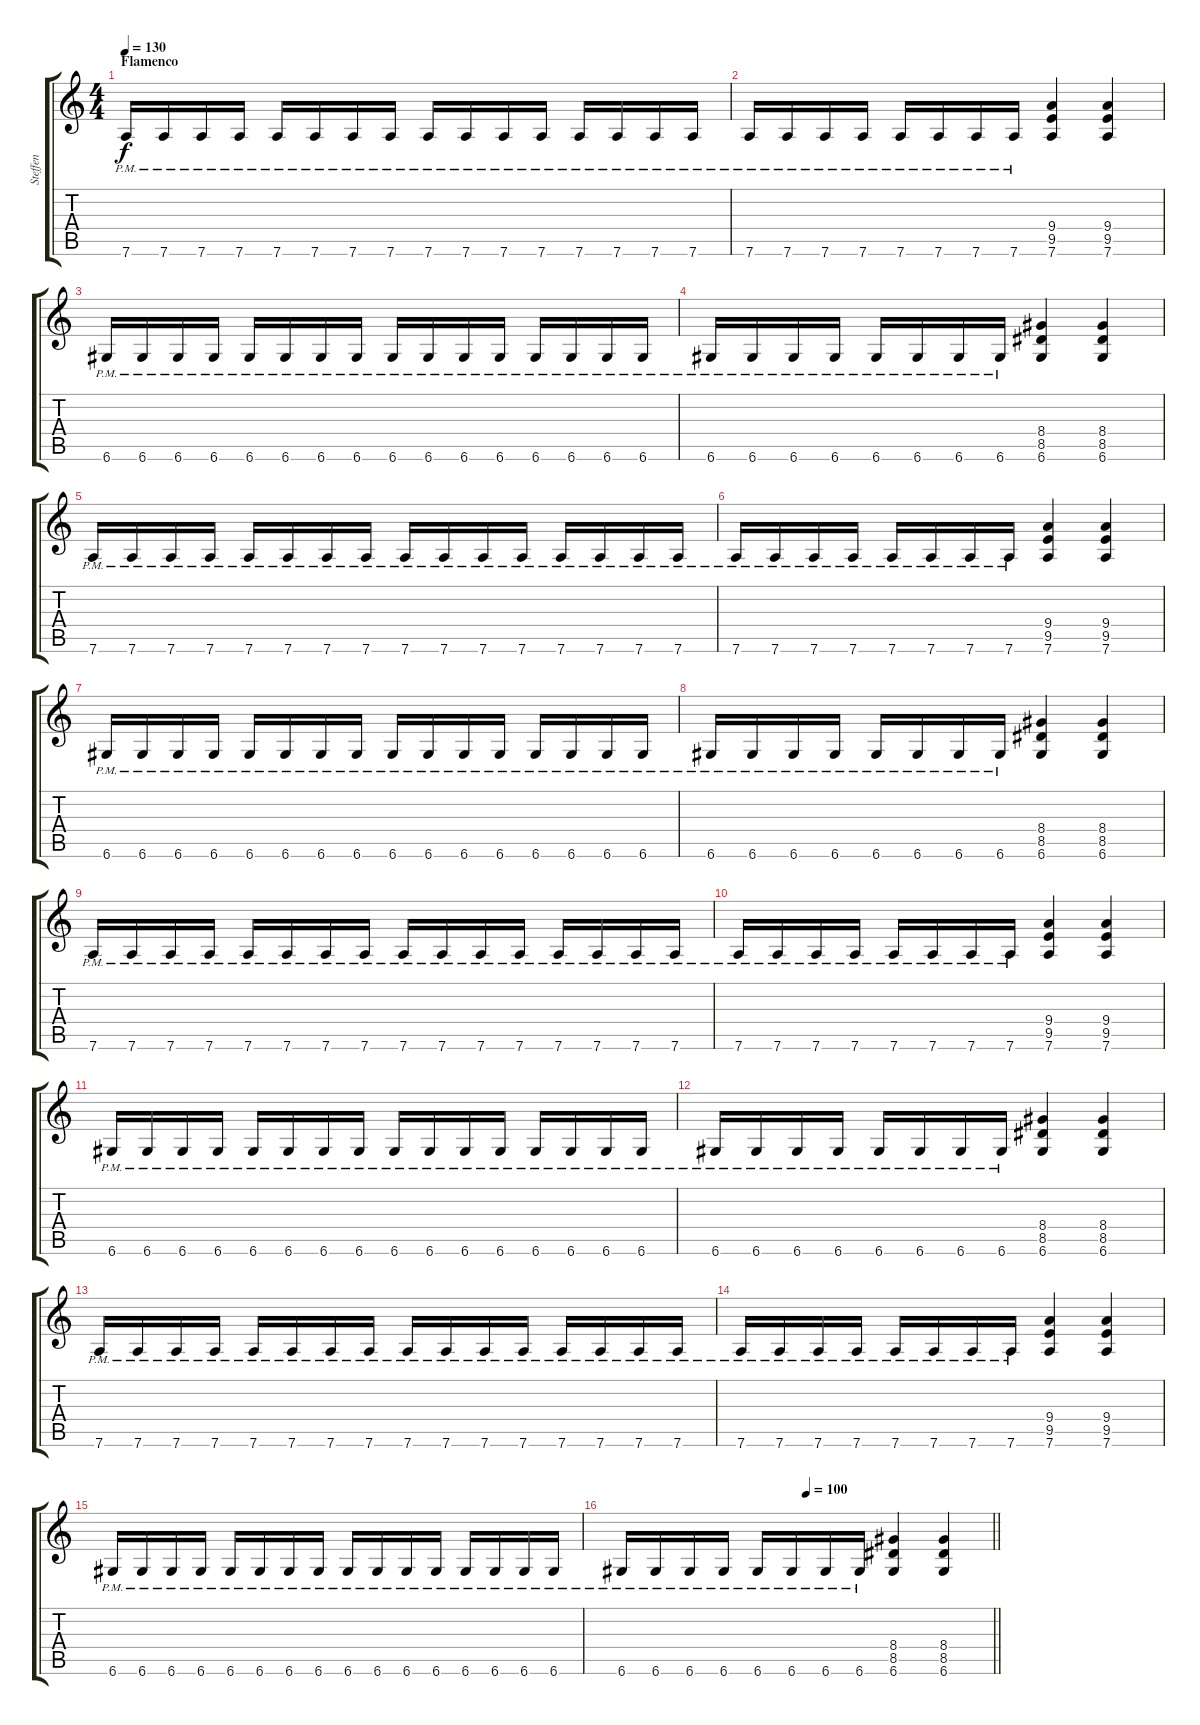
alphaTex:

\track ("Steffen" "Steffen") {instrument distortionguitar}
\staff {score tabs}
\tuning (D4 A3 F3 C3 G2 D2) {hide}
\ts (4 4)
\section ("" "Flamenco")
\tempo 130
\clef g2
\ks c
7.6{pm}.16{dy f} 7.6{pm}.16 7.6{pm}.16 7.6{pm}.16 7.6{pm}.16 7.6{pm}.16 7.6{pm}.16 7.6{pm}.16 7.6{pm}.16 7.6{pm}.16 7.6{pm}.16 7.6{pm}.16 7.6{pm}.16 7.6{pm}.16 7.6{pm}.16 7.6{pm}.16 |
7.6{pm}.16 7.6{pm}.16 7.6{pm}.16 7.6{pm}.16 7.6{pm}.16 7.6{pm}.16 7.6{pm}.16 7.6{pm}.16 (9.4 9.5 7.6).4 (9.4 9.5 7.6).4 |
6.6{pm}.16 6.6{pm}.16 6.6{pm}.16 6.6{pm}.16 6.6{pm}.16 6.6{pm}.16 6.6{pm}.16 6.6{pm}.16 6.6{pm}.16 6.6{pm}.16 6.6{pm}.16 6.6{pm}.16 6.6{pm}.16 6.6{pm}.16 6.6{pm}.16 6.6{pm}.16 |
6.6{pm}.16 6.6{pm}.16 6.6{pm}.16 6.6{pm}.16 6.6{pm}.16 6.6{pm}.16 6.6{pm}.16 6.6{pm}.16 (8.4 8.5 6.6).4 (8.4 8.5 6.6).4 |
7.6{pm}.16 7.6{pm}.16 7.6{pm}.16 7.6{pm}.16 7.6{pm}.16 7.6{pm}.16 7.6{pm}.16 7.6{pm}.16 7.6{pm}.16 7.6{pm}.16 7.6{pm}.16 7.6{pm}.16 7.6{pm}.16 7.6{pm}.16 7.6{pm}.16 7.6{pm}.16 |
7.6{pm}.16 7.6{pm}.16 7.6{pm}.16 7.6{pm}.16 7.6{pm}.16 7.6{pm}.16 7.6{pm}.16 7.6{pm}.16 (9.4 9.5 7.6).4 (9.4 9.5 7.6).4 |
6.6{pm}.16 6.6{pm}.16 6.6{pm}.16 6.6{pm}.16 6.6{pm}.16 6.6{pm}.16 6.6{pm}.16 6.6{pm}.16 6.6{pm}.16 6.6{pm}.16 6.6{pm}.16 6.6{pm}.16 6.6{pm}.16 6.6{pm}.16 6.6{pm}.16 6.6{pm}.16 |
6.6{pm}.16 6.6{pm}.16 6.6{pm}.16 6.6{pm}.16 6.6{pm}.16 6.6{pm}.16 6.6{pm}.16 6.6{pm}.16 (8.4 8.5 6.6).4 (8.4 8.5 6.6).4 |
7.6{pm}.16 7.6{pm}.16 7.6{pm}.16 7.6{pm}.16 7.6{pm}.16 7.6{pm}.16 7.6{pm}.16 7.6{pm}.16 7.6{pm}.16 7.6{pm}.16 7.6{pm}.16 7.6{pm}.16 7.6{pm}.16 7.6{pm}.16 7.6{pm}.16 7.6{pm}.16 |
7.6{pm}.16 7.6{pm}.16 7.6{pm}.16 7.6{pm}.16 7.6{pm}.16 7.6{pm}.16 7.6{pm}.16 7.6{pm}.16 (9.4 9.5 7.6).4 (9.4 9.5 7.6).4 |
6.6{pm}.16 6.6{pm}.16 6.6{pm}.16 6.6{pm}.16 6.6{pm}.16 6.6{pm}.16 6.6{pm}.16 6.6{pm}.16 6.6{pm}.16 6.6{pm}.16 6.6{pm}.16 6.6{pm}.16 6.6{pm}.16 6.6{pm}.16 6.6{pm}.16 6.6{pm}.16 |
6.6{pm}.16 6.6{pm}.16 6.6{pm}.16 6.6{pm}.16 6.6{pm}.16 6.6{pm}.16 6.6{pm}.16 6.6{pm}.16 (8.4 8.5 6.6).4 (8.4 8.5 6.6).4 |
7.6{pm}.16 7.6{pm}.16 7.6{pm}.16 7.6{pm}.16 7.6{pm}.16 7.6{pm}.16 7.6{pm}.16 7.6{pm}.16 7.6{pm}.16 7.6{pm}.16 7.6{pm}.16 7.6{pm}.16 7.6{pm}.16 7.6{pm}.16 7.6{pm}.16 7.6{pm}.16 |
7.6{pm}.16 7.6{pm}.16 7.6{pm}.16 7.6{pm}.16 7.6{pm}.16 7.6{pm}.16 7.6{pm}.16 7.6{pm}.16 (9.4 9.5 7.6).4 (9.4 9.5 7.6).4 |
6.6{pm}.16 6.6{pm}.16 6.6{pm}.16 6.6{pm}.16 6.6{pm}.16 6.6{pm}.16 6.6{pm}.16 6.6{pm}.16 6.6{pm}.16 6.6{pm}.16 6.6{pm}.16 6.6{pm}.16 6.6{pm}.16 6.6{pm}.16 6.6{pm}.16 6.6{pm}.16 |
\tempo (100 0.5)
\barLineRight lightlight
6.6{pm}.16 6.6{pm}.16 6.6{pm}.16 6.6{pm}.16 6.6{pm}.16 6.6{pm}.16 6.6{pm}.16 6.6{pm}.16 (8.4 8.5 6.6).4 (8.4 8.5 6.6).4
